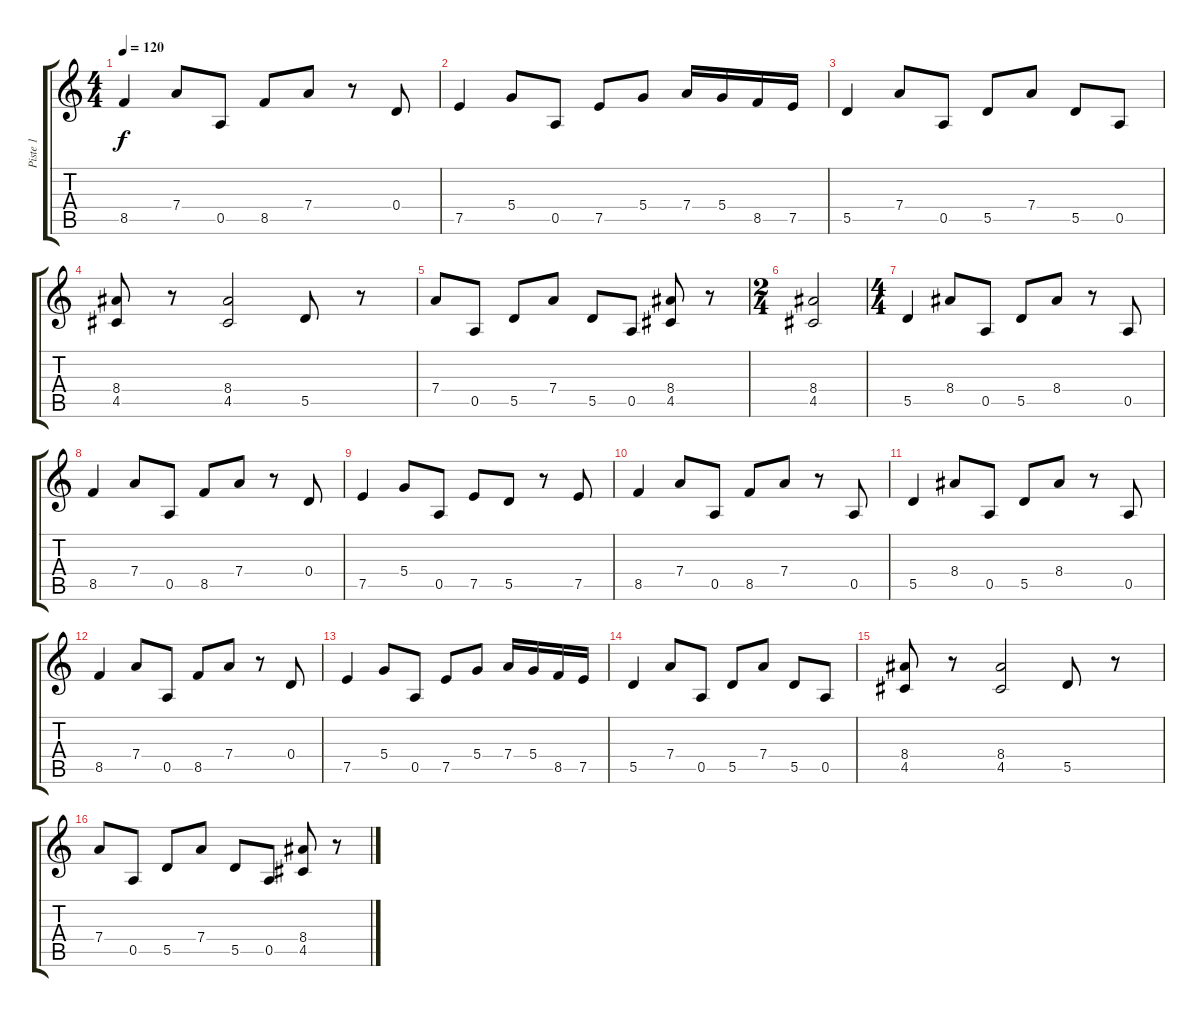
\track ("Piste 1" "Piste 1") {instrument acousticguitarnylon}
\staff {score tabs}
\tuning (E4 B3 G3 D3 A2 E2) {hide}
\ts (4 4)
\tempo 120
\clef g2
\ks c
8.5.4{dy f} 7.4.8 0.5.8 8.5.8 7.4.8 r.8 0.4.8 |
7.5.4 5.4.8 0.5.8 7.5.8 5.4.8 7.4.16 5.4.16 8.5.16 7.5.16 |
5.5.4 7.4.8 0.5.8 5.5.8 7.4.8 5.5.8 0.5.8 |
(8.4 4.5).8 r.8 (8.4 4.5).2 5.5.8 r.8 |
7.4.8 0.5.8 5.5.8 7.4.8 5.5.8 0.5.8 (8.4 4.5).8 r.8 |
\ts (2 4)
(8.4 4.5).2 |
\ts (4 4)
5.5.4 8.4.8 0.5.8 5.5.8 8.4.8 r.8 0.5.8 |
8.5.4 7.4.8 0.5.8 8.5.8 7.4.8 r.8 0.4.8 |
7.5.4 5.4.8 0.5.8 7.5.8 5.5.8 r.8 7.5.8 |
8.5.4 7.4.8 0.5.8 8.5.8 7.4.8 r.8 0.5.8 |
5.5.4 8.4.8 0.5.8 5.5.8 8.4.8 r.8 0.5.8 |
8.5.4 7.4.8 0.5.8 8.5.8 7.4.8 r.8 0.4.8 |
7.5.4 5.4.8 0.5.8 7.5.8 5.4.8 7.4.16 5.4.16 8.5.16 7.5.16 |
5.5.4 7.4.8 0.5.8 5.5.8 7.4.8 5.5.8 0.5.8 |
(8.4 4.5).8 r.8 (8.4 4.5).2 5.5.8 r.8 |
7.4.8 0.5.8 5.5.8 7.4.8 5.5.8 0.5.8 (8.4 4.5).8 r.8
